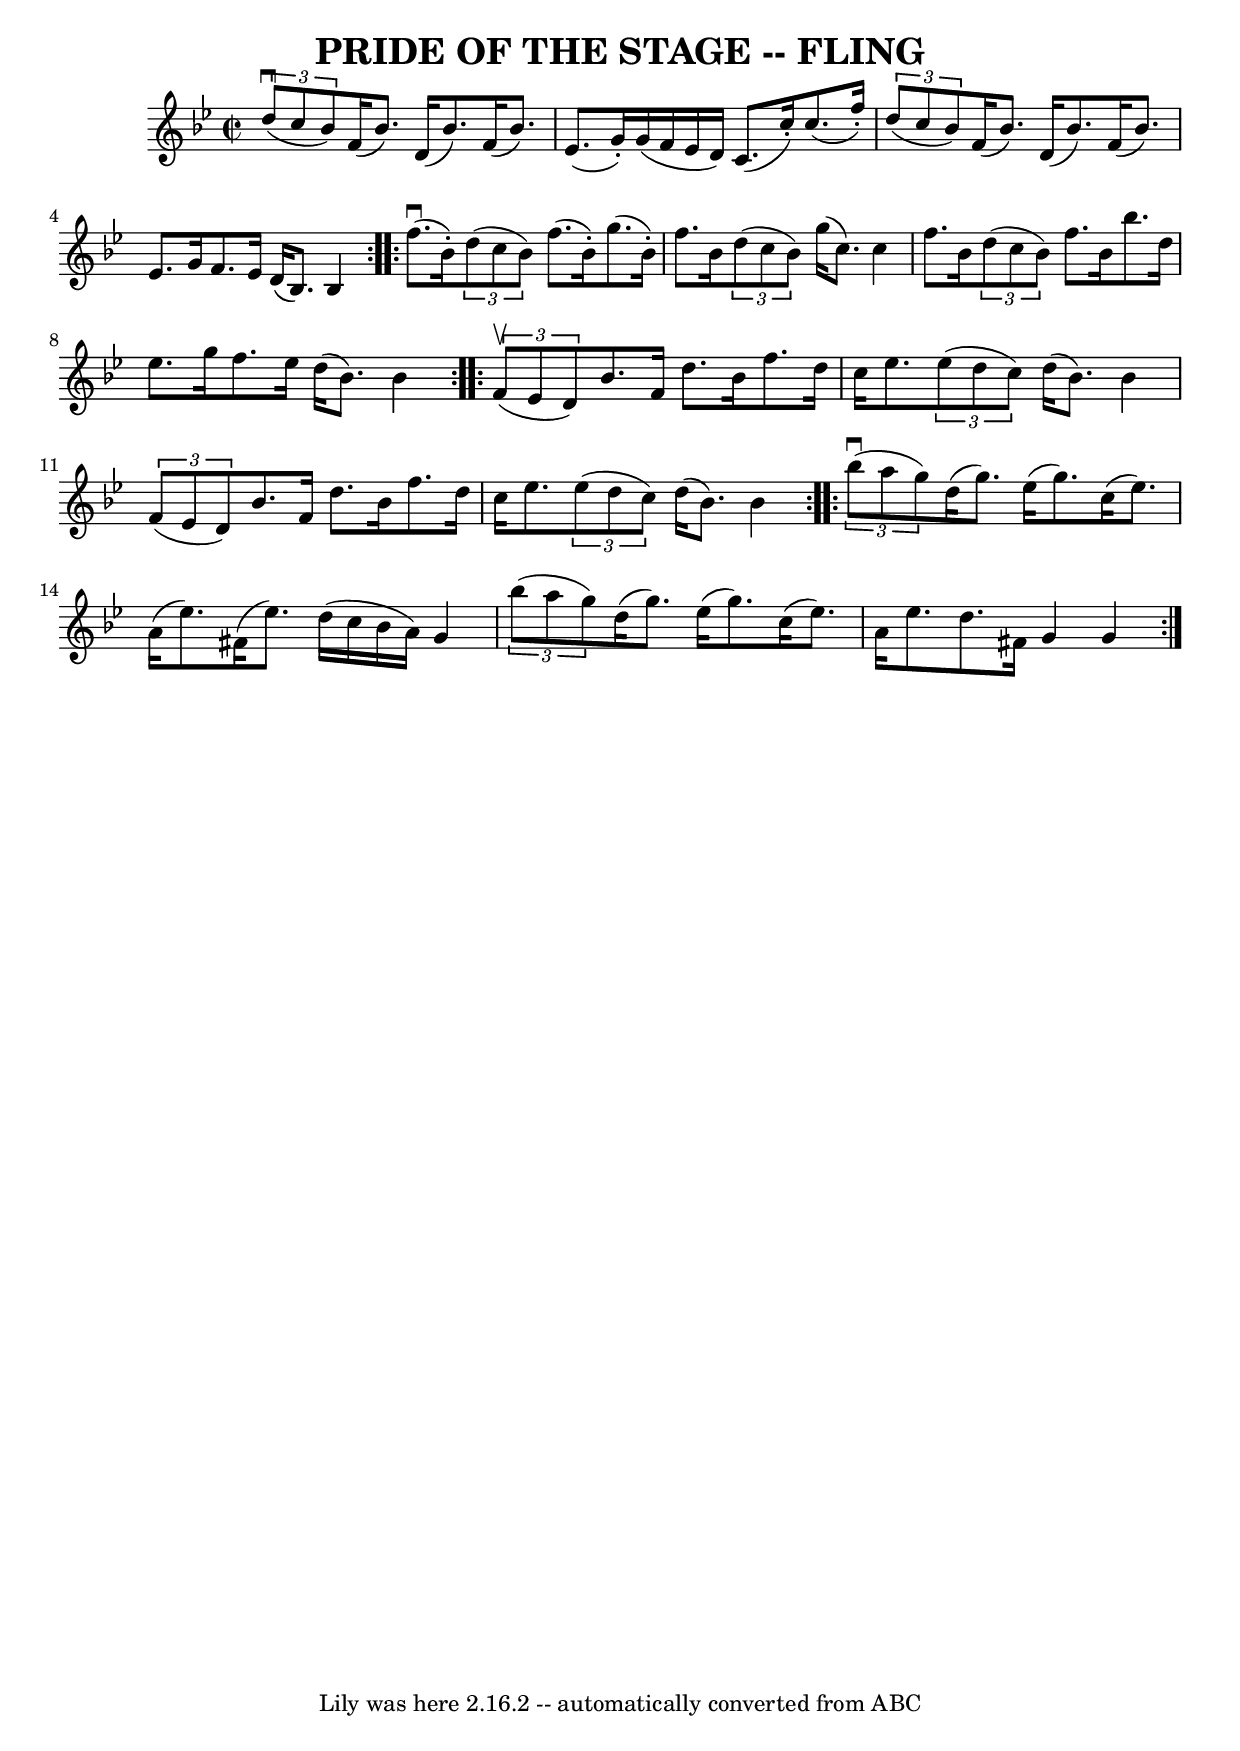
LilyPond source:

\version "2.7.40"
\include "Mammoth.ily"
\header {
	%% book = "Ryan's Mammoth Collection of Fiddle Tunes"
	crossRefNumber = "1"
	footnotes = "\\\\3rd part also an octave higher"
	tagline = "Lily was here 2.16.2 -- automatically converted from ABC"
	title = "PRIDE OF THE STAGE -- FLING"
}
voicedefault =  {


\override Staff.TimeSignature #'style = #'C
 \time 2/2 \key bes \major   \repeat volta 2 {   \times 2/3 { d''8 (^\downbow 
 c''8 bes'8) } f'16 (bes'8.) d'16 (bes'8.) f'16 (
bes'8.)   |
 ees'8. (g'16 -.) g'16 (f'16 ees'16 d'16 
) c'8. (c''16 -.) c''8. (f''16 -.)       |
   
\times 2/3 { d''8 (c''8 bes'8) } f'16 (bes'8.) d'16 (
bes'8.) f'16 (bes'8.)   |
 ees'8. g'16 f'8. ees'16  
 d'16 (bes8.) bes4    }     \repeat volta 2 { f''8. (^\downbow   
bes'16 -.)   \times 2/3 { d''8 (c''8 bes'8) } f''8. (bes'16 
-.) g''8. (bes'16 -.)   |
 f''8. bes'16    \times 2/3 {   
d''8 (c''8 bes'8) } g''16 (c''8.) c''4        |
   
f''8. bes'16    \times 2/3 { d''8 (c''8 bes'8) } f''8.    
bes'16 bes''8. d''16    |
 ees''8. g''16 f''8. ees''16   
 d''16 (bes'8.) bes'4    }     \repeat volta 2 {   \times 2/3 { f'8 
(^\upbow ees'8 d'8) } bes'8. f'16 d''8. bes'16 f''8.    
d''16    |
 c''16 ees''8.    \times 2/3 { ees''8 (d''8 c''8  
-) } d''16 (bes'8.) bes'4        |
   \times 2/3 { f'8 (
ees'8 d'8) } bes'8. f'16 d''8. bes'16 f''8. d''16    
|
 c''16 ees''8.    \times 2/3 { ees''8 (d''8 c''8) }   
d''16 (bes'8.) bes'4    }     \repeat volta 2 {   \times 2/3 { bes''8 
(^\downbow a''8 g''8) } d''16 (g''8.) ees''16 (g''8.)   
c''16 (ees''8.)   |
 a'16 (ees''8.) fis'16 (ees''8.  
-) d''16 (c''16 bes'16 a'16) g'4        |
   \times 2/3 { 
 bes''8 (a''8 g''8) } d''16 (g''8.) ees''16 (g''8.)   
c''16 (ees''8.)   |
 a'16 ees''8. d''8. fis'16 g'4    
g'4    }   
}

\score{
    <<

	\context Staff="default"
	{
	    \voicedefault 
	}

    >>
	\layout {
	}
	\midi {}
}
